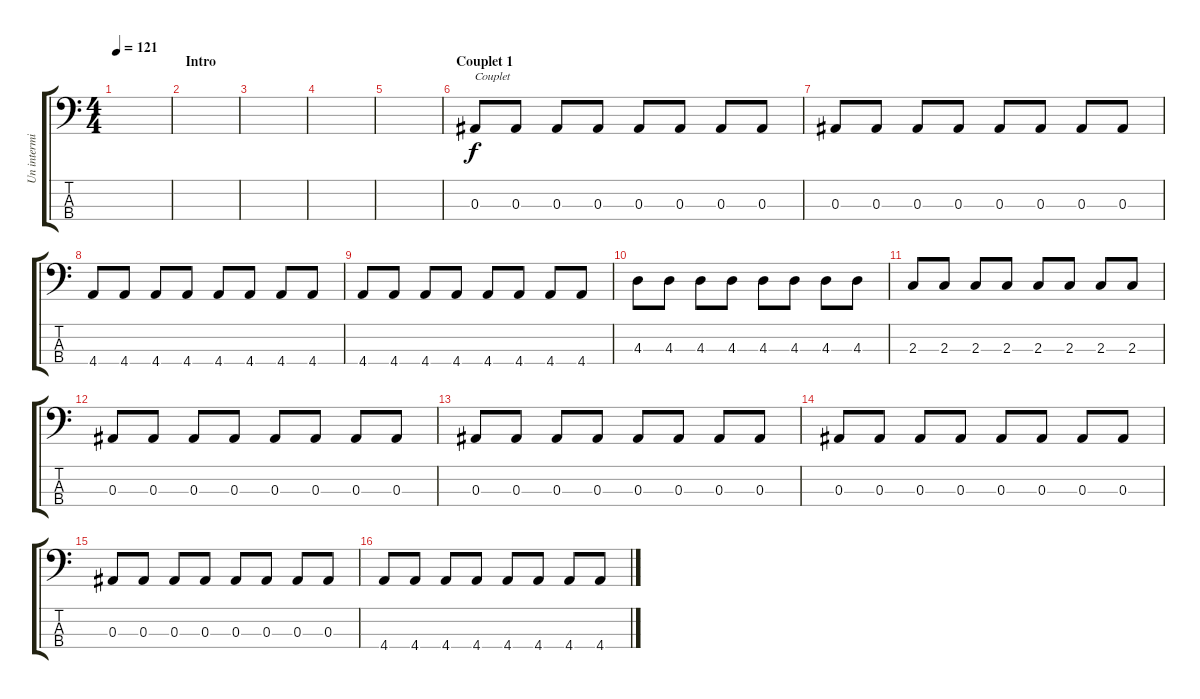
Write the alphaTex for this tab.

\track ("Un intermittent - basse " "Un intermi") {instrument electricbassfinger}
\staff {score tabs}
\tuning (Ab2 Eb2 Bb1 F1) {hide}
\ts (4 4)
\tempo 121
\clef f4
\ks c
|
\section ("" "Intro")
|
|
|
|
\section ("" "Couplet 1")
0.3.8{txt "Couplet"} 0.3.8 0.3.8 0.3.8 0.3.8 0.3.8 0.3.8 0.3.8 |
0.3.8 0.3.8 0.3.8 0.3.8 0.3.8 0.3.8 0.3.8 0.3.8 |
4.4.8 4.4.8 4.4.8 4.4.8 4.4.8 4.4.8 4.4.8 4.4.8 |
4.4.8 4.4.8 4.4.8 4.4.8 4.4.8 4.4.8 4.4.8 4.4.8 |
4.3.8 4.3.8 4.3.8 4.3.8 4.3.8 4.3.8 4.3.8 4.3.8 |
2.3.8 2.3.8 2.3.8 2.3.8 2.3.8 2.3.8 2.3.8 2.3.8 |
0.3.8 0.3.8 0.3.8 0.3.8 0.3.8 0.3.8 0.3.8 0.3.8 |
0.3.8 0.3.8 0.3.8 0.3.8 0.3.8 0.3.8 0.3.8 0.3.8 |
0.3.8 0.3.8 0.3.8 0.3.8 0.3.8 0.3.8 0.3.8 0.3.8 |
0.3.8 0.3.8 0.3.8 0.3.8 0.3.8 0.3.8 0.3.8 0.3.8 |
4.4.8 4.4.8 4.4.8 4.4.8 4.4.8 4.4.8 4.4.8 4.4.8
